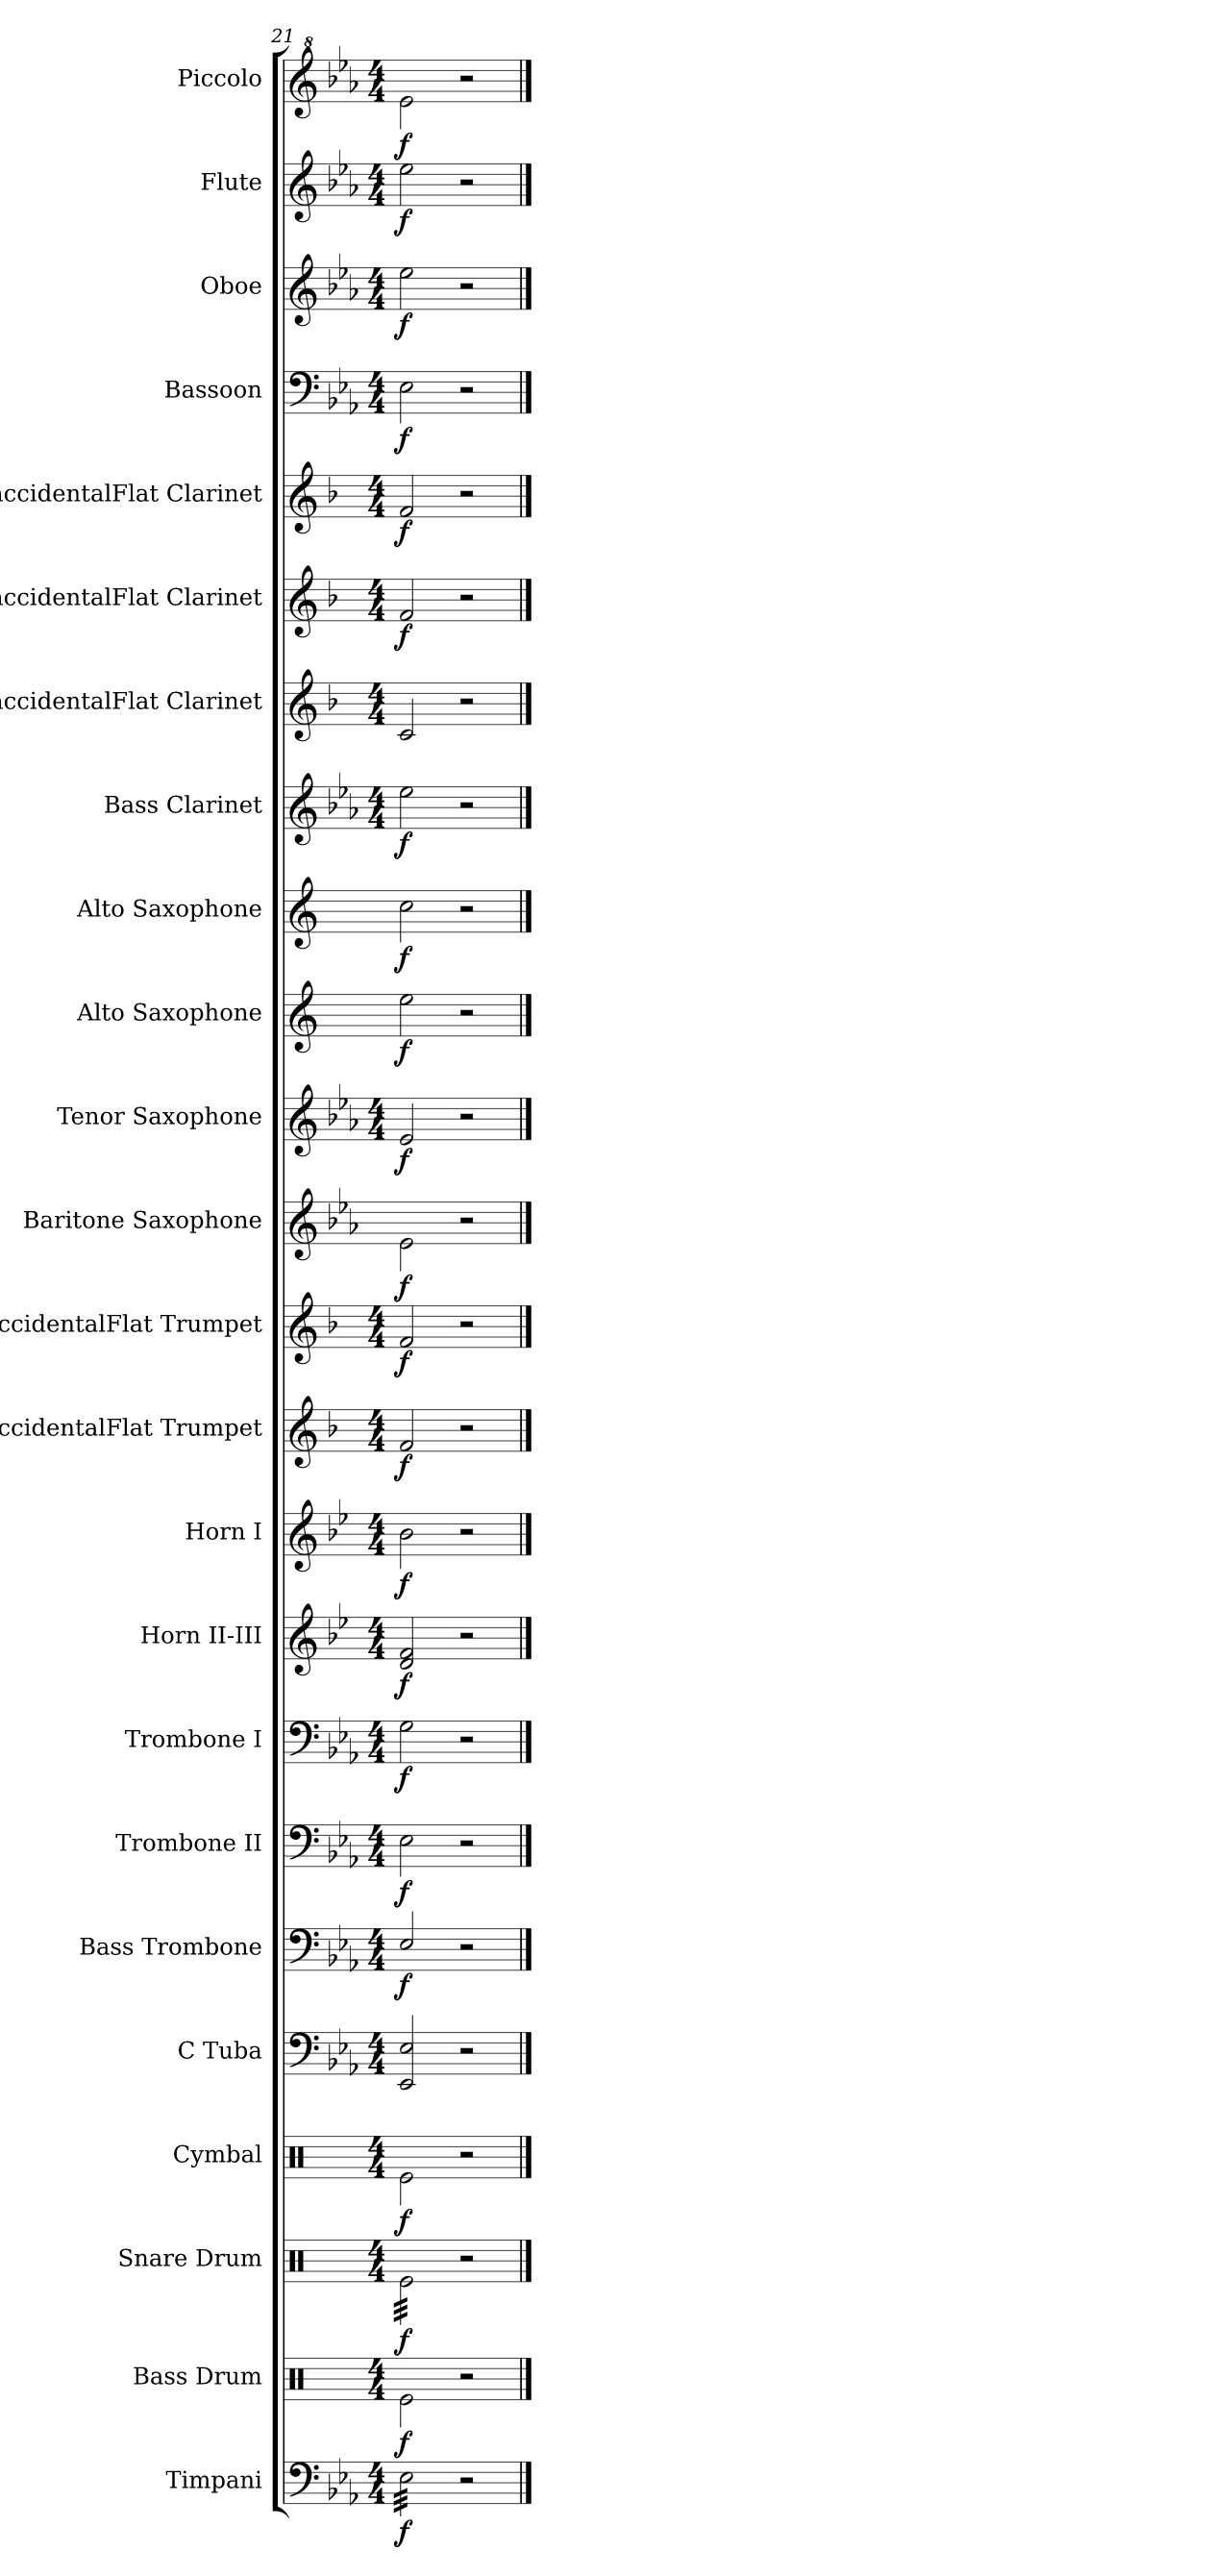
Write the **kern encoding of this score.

**kern	**dynam	**kern	**dynam	**kern	**dynam	**kern	**dynam	**kern	**kern	**dynam	**kern	**dynam	**kern	**dynam	**kern	**dynam	**kern	**dynam	**kern	**dynam	**kern	**dynam	**kern	**dynam	**kern	**dynam	**kern	**dynam	**kern	**dynam	**kern	**dynam	**kern	**kern	**dynam	**kern	**dynam	**kern	**dynam	**kern	**dynam	**kern	**dynam	**kern	**dynam
*part24	*part24	*part23	*part23	*part22	*part22	*part21	*part21	*part20	*part19	*part19	*part18	*part18	*part17	*part17	*part16	*part16	*part15	*part15	*part14	*part14	*part13	*part13	*part12	*part12	*part11	*part11	*part10	*part10	*part9	*part9	*part8	*part8	*part7	*part6	*part6	*part5	*part5	*part4	*part4	*part3	*part3	*part2	*part2	*part1	*part1
*staff24	*staff24	*staff23	*staff23	*staff22	*staff22	*staff21	*staff21	*staff20	*staff19	*staff19	*staff18	*staff18	*staff17	*staff17	*staff16	*staff16	*staff15	*staff15	*staff14	*staff14	*staff13	*staff13	*staff12	*staff12	*staff11	*staff11	*staff10	*staff10	*staff9	*staff9	*staff8	*staff8	*staff7	*staff6	*staff6	*staff5	*staff5	*staff4	*staff4	*staff3	*staff3	*staff2	*staff2	*staff1	*staff1
*I"Timpani	*	*I"Bass Drum	*	*I"Snare Drum	*	*I"Cymbal	*	*I"C Tuba	*I"Bass Trombone	*	*I"Trombone II	*	*I"Trombone I	*	*I"Horn II-III	*	*I"Horn I	*	*I"BaccidentalFlat Trumpet	*	*I"BaccidentalFlat Trumpet	*	*I"Baritone Saxophone	*	*I"Tenor Saxophone	*	*I"Alto Saxophone	*	*I"Alto Saxophone	*	*I"Bass Clarinet	*	*I"BaccidentalFlat Clarinet	*I"BaccidentalFlat Clarinet	*	*I"BaccidentalFlat Clarinet	*	*I"Bassoon	*	*I"Oboe	*	*I"Flute	*	*I"Piccolo	*
*I'Timp.	*	*I'B. Dr.	*	*I'Sn. Dr.	*	*I'Cym.	*	*I'C Tu.	*I'B. Trb.	*	*I'Trb. II	*	*I'Trb. I	*	*I'Hn. II-III	*	*I'Hn. I	*	*I'BaccidentalFlat Tpt.	*	*I'BaccidentalFlat Tpt.	*	*I'Bar. Sax.	*	*I'T. Sax.	*	*I'A. Sax.	*	*I'A. Sax.	*	*I'B. Cl.	*	*I'BaccidentalFlat Cl.	*I'BaccidentalFlat Cl.	*	*I'BaccidentalFlat Cl.	*	*I'Bsn.	*	*I'Ob.	*	*I'Fl.	*	*I'Picc.	*
*clefF4	*	*clefX	*	*clefX	*	*clefX	*	*clefF4	*clefF4	*	*clefF4	*	*clefF4	*	*clefG2	*	*clefG2	*	*clefG2	*	*clefG2	*	*clefG2	*	*clefG2	*	*clefG2	*	*clefG2	*	*clefG2	*	*clefG2	*clefG2	*	*clefG2	*	*clefF4	*	*clefG2	*	*clefG2	*	*clefG^2	*
*	*	*	*	*	*	*	*	*	*	*	*	*	*	*	*ITrd4c7	*	*ITrd4c7	*	*ITrd1c2	*	*ITrd1c2	*	*ITrd7c12	*	*ITrd7c12	*	*ITrd5c9	*	*ITrd5c9	*	*ITrd7c12	*	*ITrd1c2	*ITrd1c2	*	*ITrd1c2	*	*	*	*	*	*	*	*ITrd-7c-12	*
*k[b-e-a-]	*	*k[]	*	*k[]	*	*k[]	*	*k[b-e-a-]	*k[b-e-a-]	*	*k[b-e-a-]	*	*k[b-e-a-]	*	*k[b-e-a-]	*	*k[b-e-a-]	*	*k[b-e-a-]	*	*k[b-e-a-]	*	*k[b-e-a-]	*	*k[b-e-a-]	*	*k[b-e-a-]	*	*k[b-e-a-]	*	*k[b-e-a-]	*	*k[b-e-a-]	*k[b-e-a-]	*	*k[b-e-a-]	*	*k[b-e-a-]	*	*k[b-e-a-]	*	*k[b-e-a-]	*	*k[b-e-a-]	*
*M4/4	*	*M4/4	*	*M4/4	*	*M4/4	*	*M4/4	*M4/4	*	*M4/4	*	*M4/4	*	*M4/4	*	*M4/4	*	*M4/4	*	*M4/4	*	*	*	*M4/4	*	*	*	*	*	*M4/4	*	*M4/4	*M4/4	*	*M4/4	*	*M4/4	*	*M4/4	*	*M4/4	*	*M4/4	*
=21	=21	=21	=21	=21	=21	=21	=21	=21	=21	=21	=21	=21	=21	=21	=21	=21	=21	=21	=21	=21	=21	=21	=21	=21	=21	=21	=21	=21	=21	=21	=21	=21	=21	=21	=21	=21	=21	=21	=21	=21	=21	=21	=21	=21	=21
!	!LO:DY:b	!	!LO:DY:b	!	!LO:DY:b	!	!LO:DY:b	!	!	!LO:DY:b	!	!LO:DY:b	!	!LO:DY:b	!	!LO:DY:b	!	!LO:DY:b	!	!LO:DY:b	!	!LO:DY:b	!	!LO:DY:b	!	!LO:DY:b	!	!LO:DY:b	!	!LO:DY:b	!	!LO:DY:b	!	!	!LO:DY:b	!	!LO:DY:b	!	!LO:DY:b	!	!LO:DY:b	!	!LO:DY:b	!	!LO:DY:b
*tremolo	*	*	*	*	*	*	*	*	*	*	*	*	*	*	*	*	*	*	*	*	*	*	*	*	*	*	*	*	*	*	*	*	*	*	*	*	*	*	*	*	*	*	*	*	*
*	*	*	*	*tremolo	*	*	*	*	*	*	*	*	*	*	*	*	*	*	*	*	*	*	*	*	*	*	*	*	*	*	*	*	*	*	*	*	*	*	*	*	*	*	*	*	*
32E-\LLL	f	2Re\	f	32Re\LLL	f	2Re\	f	2EE-/ 2E-/	2E-/	f	2E-\	f	2G\	f	2G/ 2B-/	f	2e-\	f	2e-/	f	2e-/	f	2E-\	f	2E-/	f	2g\	f	2e-\	f	2e-\	f	2B-/	2e-/	f	2e-/	f	2E-\	f	2ee-\	f	2ee-\	f	2eee-\	f
32E-\	.	.	.	32Re\	.	.	.	.	.	.	.	.	.	.	.	.	.	.	.	.	.	.	.	.	.	.	.	.	.	.	.	.	.	.	.	.	.	.	.	.	.	.	.	.	.
32E-\	.	.	.	32Re\	.	.	.	.	.	.	.	.	.	.	.	.	.	.	.	.	.	.	.	.	.	.	.	.	.	.	.	.	.	.	.	.	.	.	.	.	.	.	.	.	.
32E-\	.	.	.	32Re\	.	.	.	.	.	.	.	.	.	.	.	.	.	.	.	.	.	.	.	.	.	.	.	.	.	.	.	.	.	.	.	.	.	.	.	.	.	.	.	.	.
32E-\	.	.	.	32Re\	.	.	.	.	.	.	.	.	.	.	.	.	.	.	.	.	.	.	.	.	.	.	.	.	.	.	.	.	.	.	.	.	.	.	.	.	.	.	.	.	.
32E-\	.	.	.	32Re\	.	.	.	.	.	.	.	.	.	.	.	.	.	.	.	.	.	.	.	.	.	.	.	.	.	.	.	.	.	.	.	.	.	.	.	.	.	.	.	.	.
32E-\	.	.	.	32Re\	.	.	.	.	.	.	.	.	.	.	.	.	.	.	.	.	.	.	.	.	.	.	.	.	.	.	.	.	.	.	.	.	.	.	.	.	.	.	.	.	.
32E-\	.	.	.	32Re\	.	.	.	.	.	.	.	.	.	.	.	.	.	.	.	.	.	.	.	.	.	.	.	.	.	.	.	.	.	.	.	.	.	.	.	.	.	.	.	.	.
32E-\	.	.	.	32Re\	.	.	.	.	.	.	.	.	.	.	.	.	.	.	.	.	.	.	.	.	.	.	.	.	.	.	.	.	.	.	.	.	.	.	.	.	.	.	.	.	.
32E-\	.	.	.	32Re\	.	.	.	.	.	.	.	.	.	.	.	.	.	.	.	.	.	.	.	.	.	.	.	.	.	.	.	.	.	.	.	.	.	.	.	.	.	.	.	.	.
32E-\	.	.	.	32Re\	.	.	.	.	.	.	.	.	.	.	.	.	.	.	.	.	.	.	.	.	.	.	.	.	.	.	.	.	.	.	.	.	.	.	.	.	.	.	.	.	.
32E-\	.	.	.	32Re\	.	.	.	.	.	.	.	.	.	.	.	.	.	.	.	.	.	.	.	.	.	.	.	.	.	.	.	.	.	.	.	.	.	.	.	.	.	.	.	.	.
32E-\	.	.	.	32Re\	.	.	.	.	.	.	.	.	.	.	.	.	.	.	.	.	.	.	.	.	.	.	.	.	.	.	.	.	.	.	.	.	.	.	.	.	.	.	.	.	.
32E-\	.	.	.	32Re\	.	.	.	.	.	.	.	.	.	.	.	.	.	.	.	.	.	.	.	.	.	.	.	.	.	.	.	.	.	.	.	.	.	.	.	.	.	.	.	.	.
32E-\	.	.	.	32Re\	.	.	.	.	.	.	.	.	.	.	.	.	.	.	.	.	.	.	.	.	.	.	.	.	.	.	.	.	.	.	.	.	.	.	.	.	.	.	.	.	.
32E-\JJJ	.	.	.	32Re\JJJ	.	.	.	.	.	.	.	.	.	.	.	.	.	.	.	.	.	.	.	.	.	.	.	.	.	.	.	.	.	.	.	.	.	.	.	.	.	.	.	.	.
*	*	*	*	*Xtremolo	*	*	*	*	*	*	*	*	*	*	*	*	*	*	*	*	*	*	*	*	*	*	*	*	*	*	*	*	*	*	*	*	*	*	*	*	*	*	*	*	*
*Xtremolo	*	*	*	*	*	*	*	*	*	*	*	*	*	*	*	*	*	*	*	*	*	*	*	*	*	*	*	*	*	*	*	*	*	*	*	*	*	*	*	*	*	*	*	*	*
2r	.	2r	.	2r	.	2r	.	2r	2r	.	2r	.	2r	.	2r	.	2r	.	2r	.	2r	.	2r	.	2r	.	2r	.	2r	.	2r	.	2r	2r	.	2r	.	2r	.	2r	.	2r	.	2r	.
==	==	==	==	==	==	==	==	==	==	==	==	==	==	==	==	==	==	==	==	==	==	==	==	==	==	==	==	==	==	==	==	==	==	==	==	==	==	==	==	==	==	==	==	==	==
*-	*-	*-	*-	*-	*-	*-	*-	*-	*-	*-	*-	*-	*-	*-	*-	*-	*-	*-	*-	*-	*-	*-	*-	*-	*-	*-	*-	*-	*-	*-	*-	*-	*-	*-	*-	*-	*-	*-	*-	*-	*-	*-	*-	*-	*-
